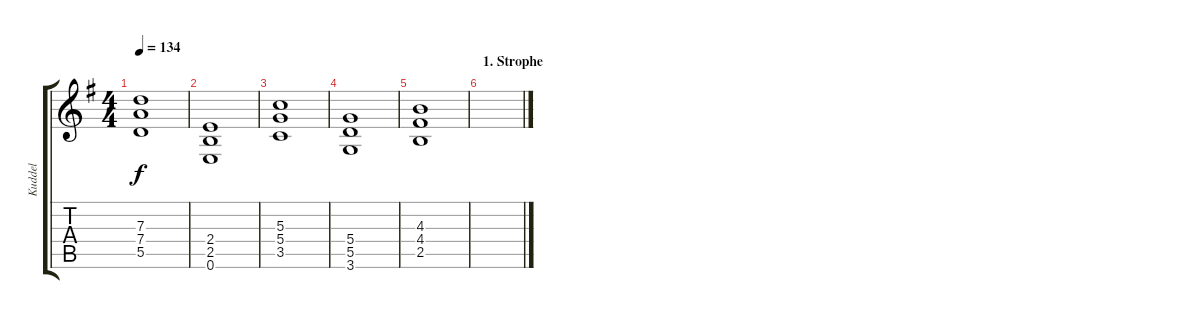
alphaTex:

\track ("Kuddel" "Kuddel") {instrument overdrivenguitar}
\staff {score tabs}
\tuning (E4 B3 G3 D3 A2 E2) {hide}
\ts (4 4)
\tempo 134
\clef g2
\ks g
(7.3 7.4 5.5).1{dy f} |
(2.4 2.5 0.6).1 |
(5.3 5.4 3.5).1 |
(5.4 5.5 3.6).1 |
(4.3 4.4 2.5).1 |
\section ("" "1. Strophe")
